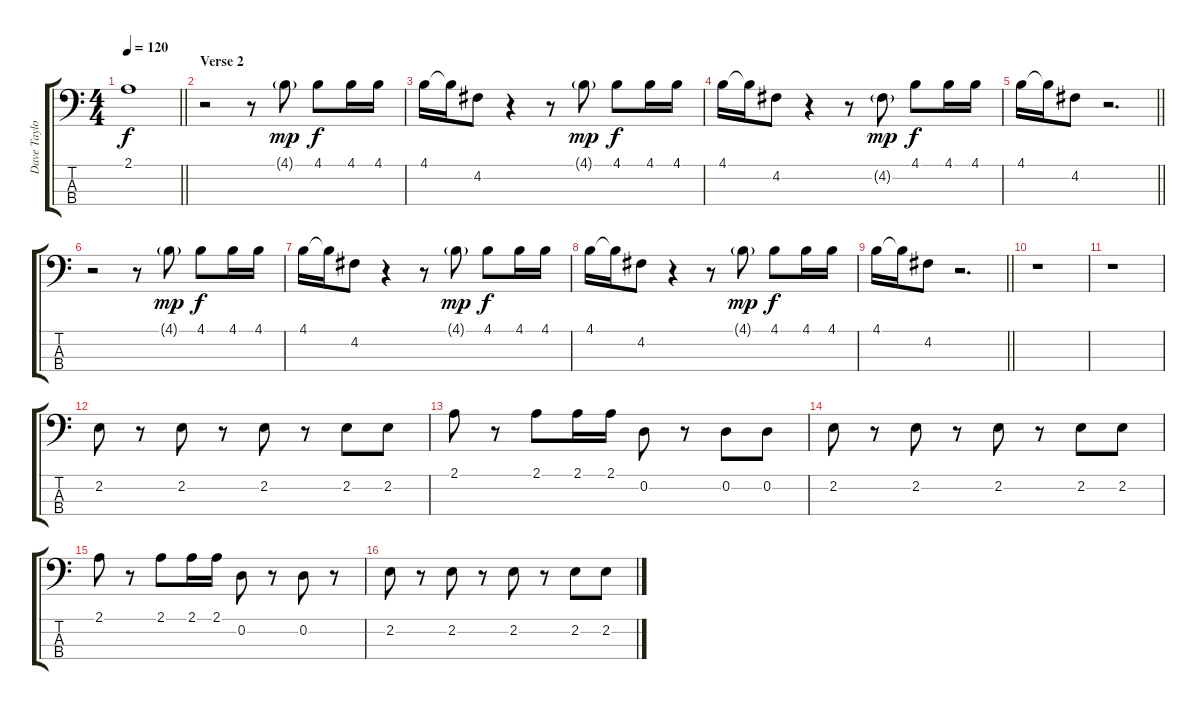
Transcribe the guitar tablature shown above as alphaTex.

\track ("Dave Taylor" "Dave Taylo") {instrument slapbass1}
\staff {score tabs}
\tuning (G2 D2 A1 E1) {hide}
\ts (4 4)
\tempo 120
\clef f4
\barLineRight lightlight
\ks c
2.1.1{dy f} |
\section ("" "Verse 2")
r.2 r.8 4.1{g}.8{dy mp} 4.1.8{dy f} 4.1.16 4.1.16 |
4.1.16 4.1{t}.16 4.2.8 r.4 r.8 4.1{g}.8{dy mp} 4.1.8{dy f} 4.1.16 4.1.16 |
4.1.16 4.1{t}.16 4.2.8 r.4 r.8 4.2{g}.8{dy mp} 4.1.8{dy f} 4.1.16 4.1.16 |
\barLineRight lightlight
4.1.16 4.1{t}.16 4.2.8 r.2{d} |
r.2 r.8 4.1{g}.8{dy mp} 4.1.8{dy f} 4.1.16 4.1.16 |
4.1.16 4.1{t}.16 4.2.8 r.4 r.8 4.1{g}.8{dy mp} 4.1.8{dy f} 4.1.16 4.1.16 |
4.1.16 4.1{t}.16 4.2.8 r.4 r.8 4.1{g}.8{dy mp} 4.1.8{dy f} 4.1.16 4.1.16 |
\barLineRight lightlight
4.1.16 4.1{t}.16 4.2.8 r.2{d} |
r.1 |
r.1 |
2.2.8 r.8 2.2.8 r.8 2.2.8 r.8 2.2.8 2.2.8 |
2.1.8 r.8 2.1.8 2.1.16 2.1.16 0.2.8 r.8 0.2.8 0.2.8 |
2.2.8 r.8 2.2.8 r.8 2.2.8 r.8 2.2.8 2.2.8 |
2.1.8 r.8 2.1.8 2.1.16 2.1.16 0.2.8 r.8 0.2.8 r.8 |
2.2.8 r.8 2.2.8 r.8 2.2.8 r.8 2.2.8 2.2.8
